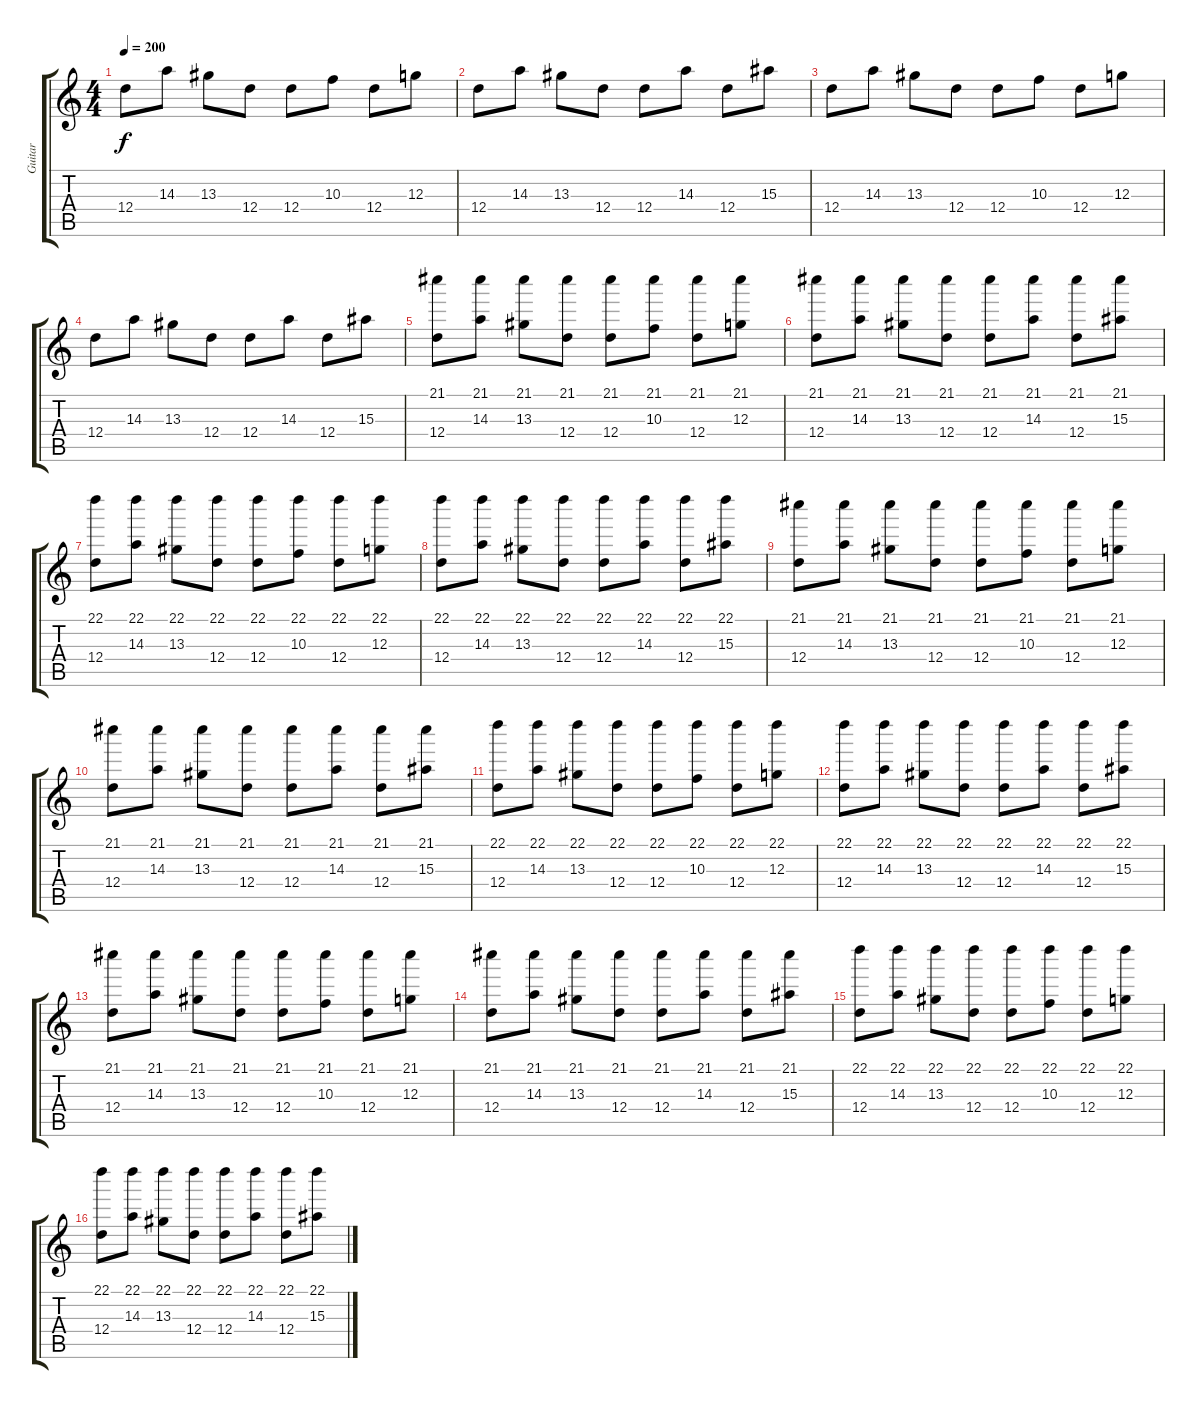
\track ("Guitar" "Guitar") {instrument distortionguitar}
\staff {score tabs}
\tuning (E4 B3 G3 D3 A2 E2) {hide}
\ts (4 4)
\tempo 200
\clef g2
\ks c
12.4.8{dy f} 14.3.8 13.3.8 12.4.8 12.4.8 10.3.8 12.4.8 12.3.8 |
12.4.8 14.3.8 13.3.8 12.4.8 12.4.8 14.3.8 12.4.8 15.3.8 |
12.4.8 14.3.8 13.3.8 12.4.8 12.4.8 10.3.8 12.4.8 12.3.8 |
12.4.8 14.3.8 13.3.8 12.4.8 12.4.8 14.3.8 12.4.8 15.3.8 |
(21.1 12.4).8 (21.1 14.3).8 (21.1 13.3).8 (21.1 12.4).8 (21.1 12.4).8 (21.1 10.3).8 (21.1 12.4).8 (21.1 12.3).8 |
(21.1 12.4).8 (21.1 14.3).8 (21.1 13.3).8 (21.1 12.4).8 (21.1 12.4).8 (21.1 14.3).8 (21.1 12.4).8 (21.1 15.3).8 |
(22.1 12.4).8 (22.1 14.3).8 (22.1 13.3).8 (22.1 12.4).8 (22.1 12.4).8 (22.1 10.3).8 (22.1 12.4).8 (22.1 12.3).8 |
(22.1 12.4).8 (22.1 14.3).8 (22.1 13.3).8 (22.1 12.4).8 (22.1 12.4).8 (22.1 14.3).8 (22.1 12.4).8 (22.1 15.3).8 |
(21.1 12.4).8 (21.1 14.3).8 (21.1 13.3).8 (21.1 12.4).8 (21.1 12.4).8 (21.1 10.3).8 (21.1 12.4).8 (21.1 12.3).8 |
(21.1 12.4).8 (21.1 14.3).8 (21.1 13.3).8 (21.1 12.4).8 (21.1 12.4).8 (21.1 14.3).8 (21.1 12.4).8 (21.1 15.3).8 |
(22.1 12.4).8 (22.1 14.3).8 (22.1 13.3).8 (22.1 12.4).8 (22.1 12.4).8 (22.1 10.3).8 (22.1 12.4).8 (22.1 12.3).8 |
(22.1 12.4).8 (22.1 14.3).8 (22.1 13.3).8 (22.1 12.4).8 (22.1 12.4).8 (22.1 14.3).8 (22.1 12.4).8 (22.1 15.3).8 |
(21.1 12.4).8 (21.1 14.3).8 (21.1 13.3).8 (21.1 12.4).8 (21.1 12.4).8 (21.1 10.3).8 (21.1 12.4).8 (21.1 12.3).8 |
(21.1 12.4).8 (21.1 14.3).8 (21.1 13.3).8 (21.1 12.4).8 (21.1 12.4).8 (21.1 14.3).8 (21.1 12.4).8 (21.1 15.3).8 |
(22.1 12.4).8 (22.1 14.3).8 (22.1 13.3).8 (22.1 12.4).8 (22.1 12.4).8 (22.1 10.3).8 (22.1 12.4).8 (22.1 12.3).8 |
(22.1 12.4).8 (22.1 14.3).8 (22.1 13.3).8 (22.1 12.4).8 (22.1 12.4).8 (22.1 14.3).8 (22.1 12.4).8 (22.1 15.3).8
